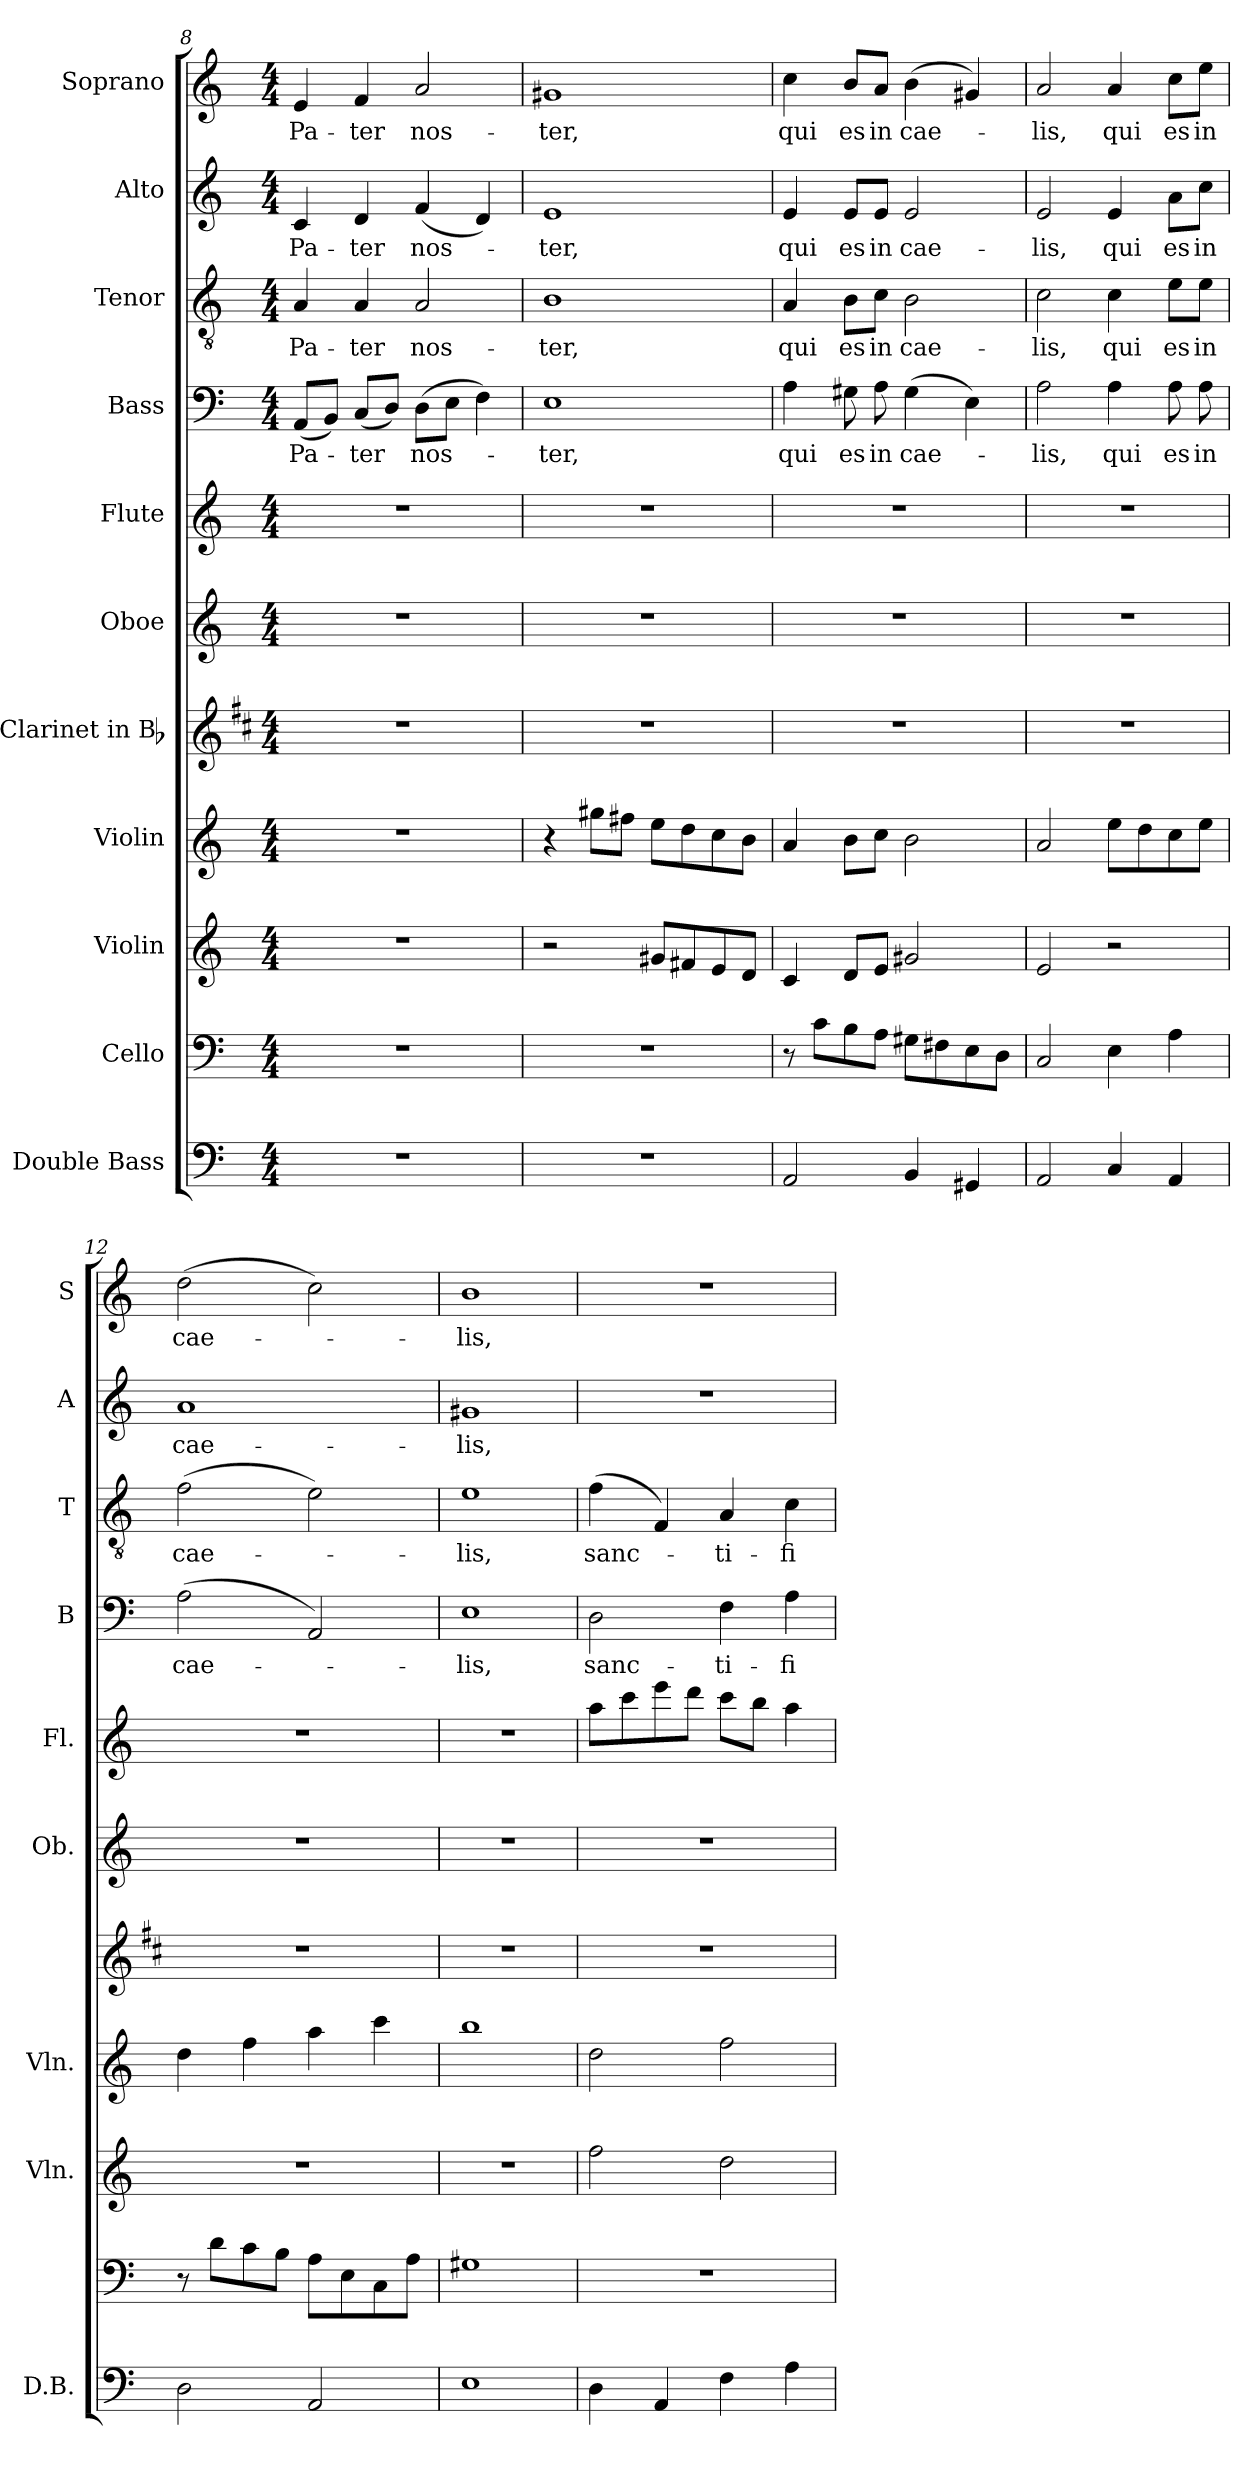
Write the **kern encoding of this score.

**kern	**kern	**kern	**kern	**kern	**kern	**kern	**kern	**text	**kern	**text	**kern	**text	**kern	**text
*part11	*part10	*part9	*part8	*part7	*part6	*part5	*part4	*part4	*part3	*part3	*part2	*part2	*part1	*part1
*staff11	*staff10	*staff9	*staff8	*staff7	*staff6	*staff5	*staff4	*staff4	*staff3	*staff3	*staff2	*staff2	*staff1	*staff1
*I"Double Bass	*I"Cello	*I"Violin	*I"Violin	*I"Clarinet in Bb	*I"Oboe	*I"Flute	*I"Bass	*	*I"Tenor	*	*I"Alto	*	*I"Soprano	*
*I'D.B.	*	*I'Vln.	*I'Vln.	*	*I'Ob.	*I'Fl.	*I'B	*	*I'T	*	*I'A	*	*I'S	*
*clefF4	*clefF4	*clefG2	*clefG2	*clefG2	*clefG2	*clefG2	*clefF4	*	*clefGv2	*	*clefG2	*	*clefG2	*
*ITrd7c12	*	*	*	*ITrd1c2	*	*	*	*	*	*	*	*	*	*
*k[]	*k[]	*k[]	*k[]	*k[]	*k[]	*k[]	*k[]	*	*k[]	*	*k[]	*	*k[]	*
*a:	*a:	*a:	*a:	*a:	*a:	*a:	*a:	*	*a:	*	*a:	*	*a:	*
*M4/4	*M4/4	*M4/4	*M4/4	*M4/4	*M4/4	*M4/4	*M4/4	*	*M4/4	*	*M4/4	*	*M4/4	*
=8	=8	=8	=8	=8	=8	=8	=8	=8	=8	=8	=8	=8	=8	=8
!	!	!	!	!	!	!	!	!LO:LY:b	!	!LO:LY:b	!	!LO:LY:b	!	!LO:LY:b
1r	1r	1r	1r	1r	1r	1r	(<8AA/L	Pa-	4A/	Pa-	4c/	Pa-	4e/	Pa-
.	.	.	.	.	.	.	8BB/J)	.	.	.	.	.	.	.
!	!	!	!	!	!	!	!	!LO:LY:b	!	!LO:LY:b	!	!LO:LY:b	!	!LO:LY:b
.	.	.	.	.	.	.	(<8C/L	-ter	4A/	-ter	4d/	-ter	4f/	-ter
.	.	.	.	.	.	.	8D/J)	.	.	.	.	.	.	.
!	!	!	!	!	!	!	!	!LO:LY:b	!	!LO:LY:b	!	!LO:LY:b	!	!LO:LY:b
.	.	.	.	.	.	.	(>8D\L	nos-	2A/	nos-	(<4f/	nos-	2a/	nos-
.	.	.	.	.	.	.	8E\J	.	.	.	.	.	.	.
.	.	.	.	.	.	.	4F\)	.	.	.	4d/)	.	.	.
=9	=9	=9	=9	=9	=9	=9	=9	=9	=9	=9	=9	=9	=9	=9
!	!	!	!	!	!	!	!	!LO:LY:b	!	!LO:LY:b	!	!LO:LY:b	!	!LO:LY:b
1r	1r	2r	4r	1r	1r	1r	1E	-ter,	1B	-ter,	1e	-ter,	1g#X	-ter,
.	.	.	8gg#X\L	.	.	.	.	.	.	.	.	.	.	.
.	.	.	8ff#X\J	.	.	.	.	.	.	.	.	.	.	.
.	.	8g#X/L	8ee\L	.	.	.	.	.	.	.	.	.	.	.
.	.	8f#X/	8dd\	.	.	.	.	.	.	.	.	.	.	.
.	.	8e/	8cc\	.	.	.	.	.	.	.	.	.	.	.
.	.	8d/J	8b\J	.	.	.	.	.	.	.	.	.	.	.
=10	=10	=10	=10	=10	=10	=10	=10	=10	=10	=10	=10	=10	=10	=10
!	!	!	!	!	!	!	!	!LO:LY:b	!	!LO:LY:b	!	!LO:LY:b	!	!LO:LY:b
2AAA/	8r	4c/	4a/	1r	1r	1r	4A\	qui	4A/	qui	4e/	qui	4cc\	qui
.	8c\L	.	.	.	.	.	.	.	.	.	.	.	.	.
!	!	!	!	!	!	!	!	!LO:LY:b	!	!LO:LY:b	!	!LO:LY:b	!	!LO:LY:b
.	8B\	8d/L	8b\L	.	.	.	8G#X\	es	8B\L	es	8e/L	es	8b/L	es
!	!	!	!	!	!	!	!	!LO:LY:b	!	!LO:LY:b	!	!LO:LY:b	!	!LO:LY:b
.	8A\J	8e/J	8cc\J	.	.	.	8A\	in	8c\J	in	8e/J	in	8a/J	in
!	!	!	!	!	!	!	!	!LO:LY:b	!	!LO:LY:b	!	!LO:LY:b	!	!LO:LY:b
4BBB/	8G#X\L	2g#X/	2b\	.	.	.	(>4G#\	cae-	2B\	cae-	2e/	cae-	(>4b\	cae-
.	8F#X\	.	.	.	.	.	.	.	.	.	.	.	.	.
4GGG#X/	8E\	.	.	.	.	.	4E\)	.	.	.	.	.	4g#X/)	.
.	8D\J	.	.	.	.	.	.	.	.	.	.	.	.	.
=11	=11	=11	=11	=11	=11	=11	=11	=11	=11	=11	=11	=11	=11	=11
!	!	!	!	!	!	!	!	!LO:LY:b	!	!LO:LY:b	!	!LO:LY:b	!	!LO:LY:b
2AAA/	2C/	2e/	2a/	1r	1r	1r	2A\	-lis,	2c\	-lis,	2e/	-lis,	2a/	-lis,
!	!	!	!	!	!	!	!	!LO:LY:b	!	!LO:LY:b	!	!LO:LY:b	!	!LO:LY:b
4CC/	4E\	2r	8ee\L	.	.	.	4A\	qui	4c\	qui	4e/	qui	4a/	qui
.	.	.	8dd\	.	.	.	.	.	.	.	.	.	.	.
!	!	!	!	!	!	!	!	!LO:LY:b	!	!LO:LY:b	!	!LO:LY:b	!	!LO:LY:b
4AAA/	4A\	.	8cc\	.	.	.	8A\	es	8e\L	es	8a\L	es	8cc\L	es
!	!	!	!	!	!	!	!	!LO:LY:b	!	!LO:LY:b	!	!LO:LY:b	!	!LO:LY:b
.	.	.	8ee\J	.	.	.	8A\	in	8e\J	in	8cc\J	in	8ee\J	in
=12	=12	=12	=12	=12	=12	=12	=12	=12	=12	=12	=12	=12	=12	=12
!	!	!	!	!	!	!	!	!LO:LY:b	!	!LO:LY:b	!	!LO:LY:b	!	!LO:LY:b
2DD\	8r	1r	4dd\	1r	1r	1r	(>2A\	cae-	(>2f\	cae-	1a	cae-	(>2dd\	cae-
.	8d\L	.	.	.	.	.	.	.	.	.	.	.	.	.
.	8c\	.	4ff\	.	.	.	.	.	.	.	.	.	.	.
.	8B\J	.	.	.	.	.	.	.	.	.	.	.	.	.
2AAA/	8A\L	.	4aa\	.	.	.	2AA/)	.	2e\)	.	.	.	2cc\)	.
.	8E\	.	.	.	.	.	.	.	.	.	.	.	.	.
.	8C\	.	4ccc\	.	.	.	.	.	.	.	.	.	.	.
.	8A\J	.	.	.	.	.	.	.	.	.	.	.	.	.
!!LO:PB:g=z
=13	=13	=13	=13	=13	=13	=13	=13	=13	=13	=13	=13	=13	=13	=13
!	!	!	!	!	!	!	!	!LO:LY:b	!	!LO:LY:b	!	!LO:LY:b	!	!LO:LY:b
1EE	1G#X	1r	1bb	1r	1r	1r	1E	-lis,	1e	-lis,	1g#X	-lis,	1b	-lis,
=14	=14	=14	=14	=14	=14	=14	=14	=14	=14	=14	=14	=14	=14	=14
!	!	!	!	!	!	!	!	!LO:LY:b	!	!LO:LY:b	!	!	!	!
4DD\	1r	2ff\	2dd\	1r	1r	8aa\L	2D\	sanc-	(>4f\	sanc-	1r	.	1r	.
.	.	.	.	.	.	8ccc\	.	.	.	.	.	.	.	.
4AAA/	.	.	.	.	.	8eee\	.	.	4F/)	.	.	.	.	.
.	.	.	.	.	.	8ddd\J	.	.	.	.	.	.	.	.
!	!	!	!	!	!	!	!	!LO:LY:b	!	!LO:LY:b	!	!	!	!
4FF\	.	2dd\	2ff\	.	.	8ccc\L	4F\	-ti-	4A/	-ti-	.	.	.	.
.	.	.	.	.	.	8bb\J	.	.	.	.	.	.	.	.
!	!	!	!	!	!	!	!	!LO:LY:b	!	!LO:LY:b	!	!	!	!
4AA\	.	.	.	.	.	4aa\	4A\	-fi-	4c\	-fi-	.	.	.	.
=	=	=	=	=	=	=	=	=	=	=	=	=	=	=
*-	*-	*-	*-	*-	*-	*-	*-	*-	*-	*-	*-	*-	*-	*-
